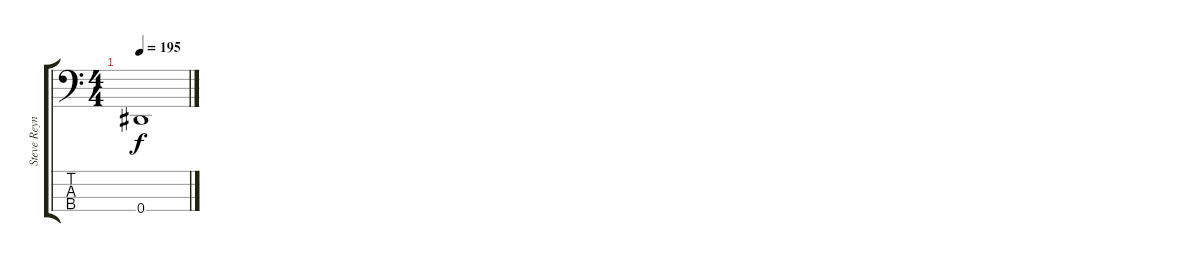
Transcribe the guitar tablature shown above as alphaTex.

\track ("Steve Reynolds" "Steve Reyn") {instrument electricbasspick}
\staff {score tabs}
\tuning (Gb2 Db2 Ab1 Eb1) {hide}
\ts (4 4)
\tempo 195
\clef f4
\ks c
0.4{t}.1{dy f}
